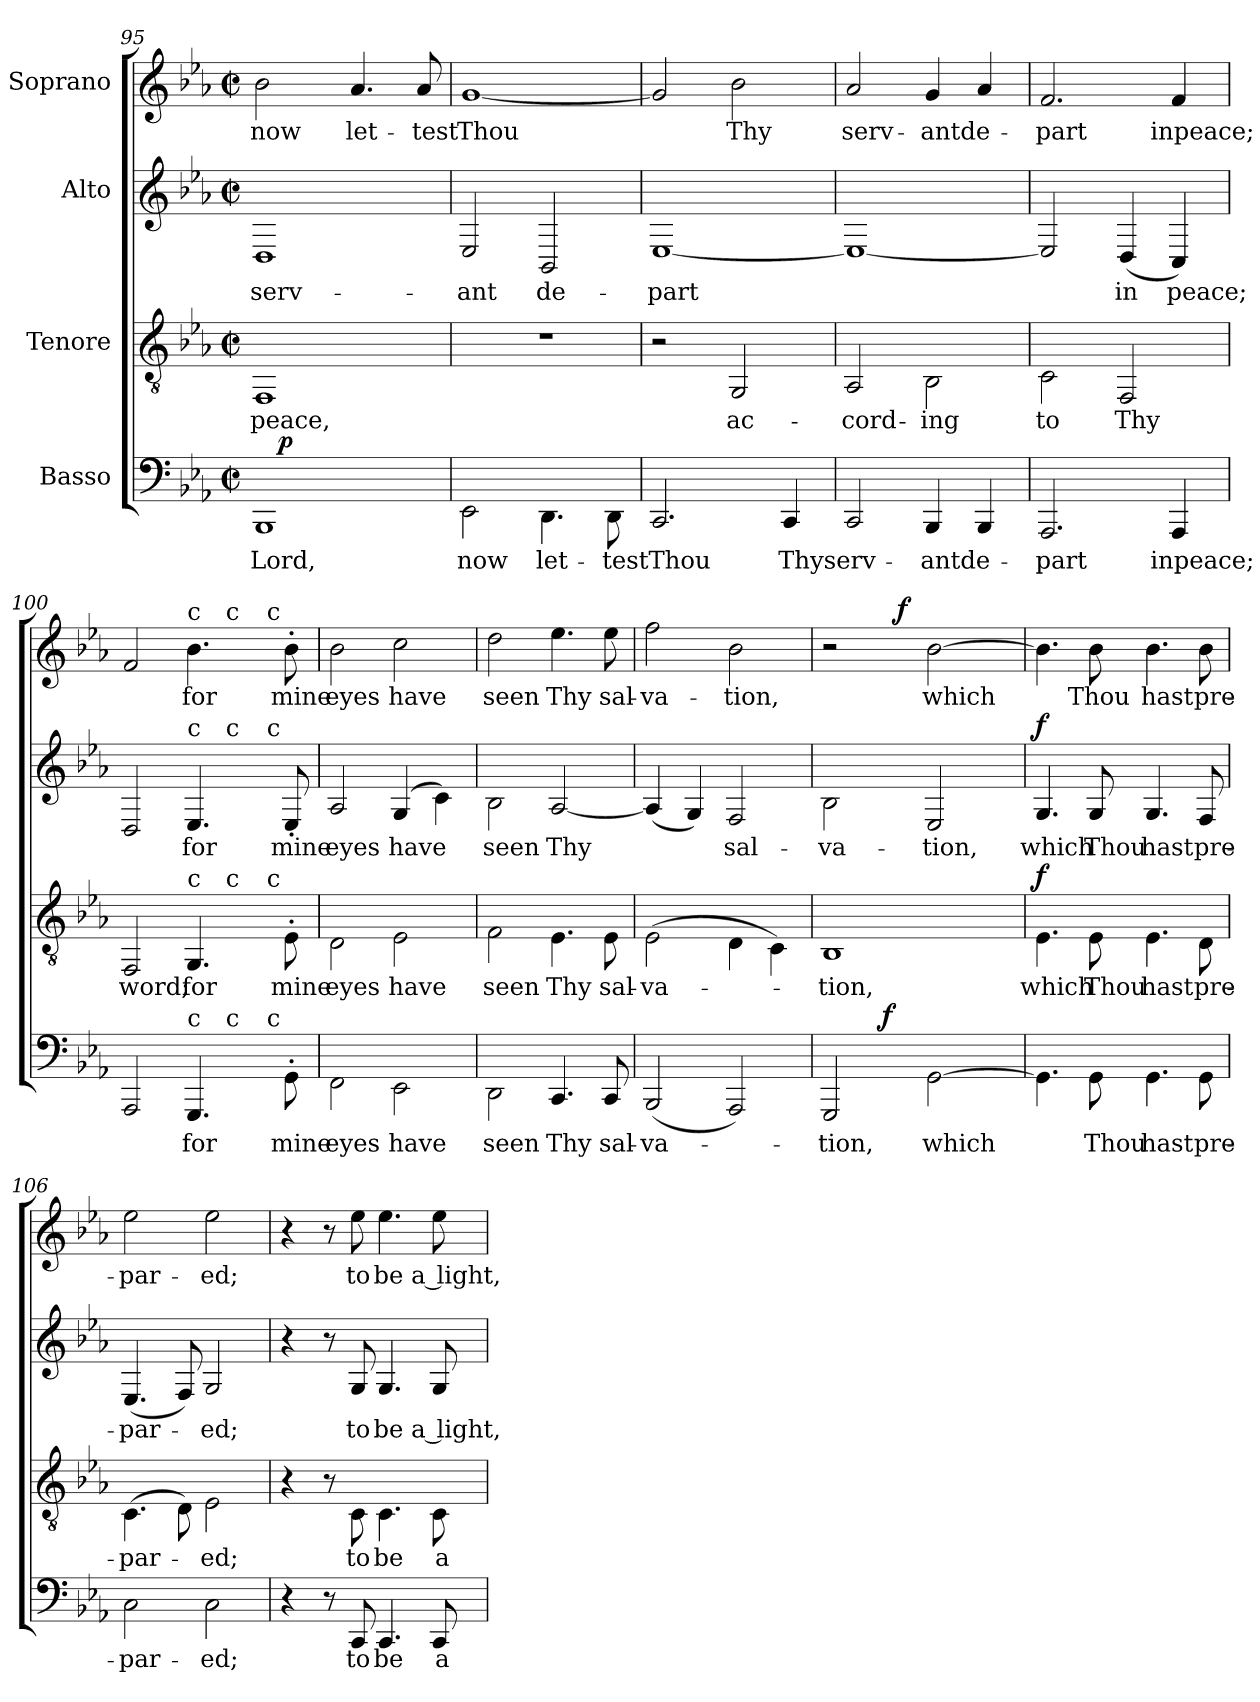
**kern	**text	**dynam	**kern	**text	**dynam	**kern	**text	**dynam	**kern	**text	**dynam
*part4	*part4	*part4	*part3	*part3	*part3	*part2	*part2	*part2	*part1	*part1	*part1
*staff4	*staff4	*staff4	*staff3	*staff3	*staff3	*staff2	*staff2	*staff2	*staff1	*staff1	*staff1
*I"Basso	*	*	*I"Tenore	*	*	*I"Alto	*	*	*I"Soprano	*	*
*clefF4	*	*	*clefGv2	*	*	*clefG2	*	*	*clefG2	*	*
*k[b-e-a-]	*	*	*k[b-e-a-]	*	*	*k[b-e-a-]	*	*	*k[b-e-a-]	*	*
*E-:	*	*	*E-:	*	*	*E-:	*	*	*E-:	*	*
*M2/2	*	*	*M2/2	*	*	*M2/2	*	*	*M2/2	*	*
*met(c|)	*	*	*met(c|)	*	*	*met(c|)	*	*	*met(c|)	*	*
=95	=95	=95	=95	=95	=95	=95	=95	=95	=95	=95	=95
!	!LO:LY:b:cj	!	!	!LO:LY:b:cj	!	!	!LO:LY:b:cj	!	!	!LO:LY:b:cj	!
*^	*	*	*	*	*	*	*	*	*	*	*
1BBB-	16ryy	Lord,	.	1FF	peace,	.	1D	serv-	.	2b-\	now	.
!	!	!	!LO:DY:a	!	!	!	!	!	!	!	!	!
.	2...ryy	.	p	.	.	.	.	.	.	.	.	.
!	!	!	!	!	!	!	!	!	!	!	!LO:LY:b:cj	!
.	.	.	.	.	.	.	.	.	.	4.a-/	let-	.
!	!	!	!	!	!	!	!	!	!	!	!LO:LY:b:cj	!
.	.	.	.	.	.	.	.	.	.	8a-/	-test	.
=96	=96	=96	=96	=96	=96	=96	=96	=96	=96	=96	=96	=96
!	!	!LO:LY:b:cj	!	!	!	!	!	!LO:LY:b:cj	!	!	!LO:LY:b	!
*v	*v	*	*	*	*	*	*	*	*	*	*	*
2EE-\	now	.	1r	.	.	2E-/	-ant	.	[<1g	Thou	.
!	!LO:LY:b:cj	!	!	!	!	!	!LO:LY:b:cj	!	!	!	!
4.DD\	let-	.	.	.	.	2BB-/	de-	.	.	.	.
!	!LO:LY:b	!	!	!	!	!	!	!	!	!	!
8DD\	-testThou	.	.	.	.	.	.	.	.	.	.
=97	=97	=97	=97	=97	=97	=97	=97	=97	=97	=97	=97
!	!	!	!	!	!	!	!LO:LY:b	!	!	!	!
2.CC/	.	.	2r	.	.	[<1E-	-part	.	2g/]	.	.
!	!	!	!	!LO:LY:b:cj	!	!	!	!	!	!LO:LY:b:cj	!
.	.	.	2GG/	ac-	.	.	.	.	2b-\	Thy	.
!	!LO:LY:b	!	!	!	!	!	!	!	!	!	!
4CC/	Thyserv-	.	.	.	.	.	.	.	.	.	.
=98	=98	=98	=98	=98	=98	=98	=98	=98	=98	=98	=98
!	!	!	!	!LO:LY:b:cj	!	!	!	!	!	!LO:LY:b:cj	!
2CC/	.	.	2AA-/	-cord-	.	1E-_<	.	.	2a-/	serv-	.
!	!LO:LY:b:cj	!	!	!LO:LY:b:cj	!	!	!	!	!	!LO:LY:b:cj	!
4BBB-/	-antde-	.	2BB-\	-ing	.	.	.	.	4g/	-antde-	.
4BBB-/	.	.	.	.	.	.	.	.	4a-/	.	.
=99	=99	=99	=99	=99	=99	=99	=99	=99	=99	=99	=99
!	!LO:LY:b:cj	!	!	!LO:LY:b:cj	!	!	!	!	!	!LO:LY:b:cj	!
2.AAA-/	-part	.	2C\	to	.	2E-/]	.	.	2.f/	-part	.
!	!	!	!	!LO:LY:b:cj	!	!	!LO:LY:b:cj	!	!	!	!
.	.	.	2FF/	Thy	.	(<4D/	in	.	.	.	.
!	!LO:LY:b	!	!	!	!	!	!LO:LY:b	!	!	!LO:LY:b	!
4AAA-/	inpeace;	.	.	.	.	4C/)	peace;	.	4f/	inpeace;	.
=100	=100	=100	=100	=100	=100	=100	=100	=100	=100	=100	=100
!	!	!	!	!LO:LY:b:cj	!	!	!	!	!	!	!
*^	*	*	*^	*	*	*^	*	*	*^	*	*
*	*^	*	*	*	*^	*	*	*	*^	*	*	*	*^	*	*
2AAA-/	2ryy	2ryy	.	.	2FF/	2ryy	2ryy	word;	.	2D/	2ryy	2ryy	.	.	2f/	2ryy	2ryy	.	.
!	!	!	!	!	!	!	!	!	!	!	!	!	!	!	!LO:TX:a:t=c	!	!	!	!
!	!	!	!	!	!	!	!	!	!	!LO:TX:a:t=c	!	!	!	!	!	!	!	!	!
!	!	!	!	!	!LO:TX:a:t=c	!	!	!	!	!	!	!	!	!	!	!	!	!	!
!LO:TX:a:t=c	!	!	!	!	!	!	!	!	!	!	!	!	!	!	!	!	!	!	!
!	!	!	!LO:LY:b:cj	!	!	!	!	!LO:LY:b:cj	!	!	!	!	!LO:LY:b:cj	!	!	!	!	!LO:LY:b:cj	!
4.GGG/	8ryy	4ryy	for	.	4.GG/	8ryy	4ryy	for	.	4.E-/	8ryy	4ryy	for	.	4.b-\	8ryy	4ryy	for	.
.	32ryy	.	.	.	.	32ryy	.	.	.	.	32ryy	.	.	.	.	32ryy	.	.	.
!	!	!	!	!	!	!	!	!	!	!	!	!	!	!	!	!LO:TX:a:t=c	!	!	!
!	!	!	!	!	!	!	!	!	!	!	!LO:TX:a:t=c	!	!	!	!	!	!	!	!
!	!	!	!	!	!	!LO:TX:a:t=c	!	!	!	!	!	!	!	!	!	!	!	!	!
!	!LO:TX:a:t=c	!	!	!	!	!	!	!	!	!	!	!	!	!	!	!	!	!	!
.	4ryy	.	.	.	.	4ryy	.	.	.	.	4ryy	.	.	.	.	4ryy	.	.	.
.	.	16ryy	.	.	.	.	16ryy	.	.	.	.	16ryy	.	.	.	.	16ryy	.	.
!	!	!	!	!	!	!	!	!	!	!	!	!	!	!	!	!	!LO:TX:a:t=c	!	!
!	!	!	!	!	!	!	!	!	!	!	!	!LO:TX:a:t=c	!	!	!	!	!	!	!
!	!	!	!	!	!	!	!LO:TX:a:t=c	!	!	!	!	!	!	!	!	!	!	!	!
!	!	!LO:TX:a:t=c	!	!	!	!	!	!	!	!	!	!	!	!	!	!	!	!	!
.	.	8.ryy	.	.	.	.	8.ryy	.	.	.	.	8.ryy	.	.	.	.	8.ryy	.	.
!	!	!	!LO:LY:b:cj	!	!	!	!	!LO:LY:b:cj	!	!	!	!	!LO:LY:b:cj	!	!	!	!	!LO:LY:b:cj	!
8GG'>\	.	.	mine	.	8E-'>\	.	.	mine	.	8E-'>/	.	.	mine	.	8b-'>\	.	.	mine	.
.	16.ryy	.	.	.	.	16.ryy	.	.	.	.	16.ryy	.	.	.	.	16.ryy	.	.	.
=101	=101	=101	=101	=101	=101	=101	=101	=101	=101	=101	=101	=101	=101	=101	=101	=101	=101	=101	=101
!	!	!	!LO:LY:b:cj	!	!	!	!	!LO:LY:b:cj	!	!	!	!	!LO:LY:b:cj	!	!	!	!	!LO:LY:b:cj	!
*v	*v	*v	*	*	*	*	*	*	*	*v	*v	*v	*	*	*v	*v	*v	*	*
*	*	*	*v	*v	*v	*	*	*	*	*	*	*	*
2FF\	eyes	.	2D\	eyes	.	2A-/	eyes	.	2b-\	eyes	.
!	!LO:LY:b:cj	!	!	!LO:LY:b:cj	!	!	!LO:LY:b	!	!	!LO:LY:b:cj	!
2EE-\	have	.	2E-\	have	.	(>4G/	have	.	2cc\	have	.
.	.	.	.	.	.	4c\)	.	.	.	.	.
!!LO:PB:g=z
=102	=102	=102	=102	=102	=102	=102	=102	=102	=102	=102	=102
!	!LO:LY:b:cj	!	!	!LO:LY:b:cj	!	!	!LO:LY:b:cj	!	!	!LO:LY:b:cj	!
2DD\	seen	.	2F\	seen	.	2B-\	seen	.	2dd\	seen	.
!	!LO:LY:b:cj	!	!	!LO:LY:b:cj	!	!	!LO:LY:b	!	!	!LO:LY:b:cj	!
4.CC/	Thy	.	4.E-\	Thy	.	[<2A-/	Thy	.	4.ee-\	Thy	.
!	!LO:LY:b:cj	!	!	!LO:LY:b:cj	!	!	!	!	!	!LO:LY:b:cj	!
8CC/	sal-	.	8E-\	sal-	.	.	.	.	8ee-\	sal-	.
=103	=103	=103	=103	=103	=103	=103	=103	=103	=103	=103	=103
!	!LO:LY:b:cj	!	!	!LO:LY:b:cj	!	!	!	!	!	!LO:LY:b:cj	!
(<2BBB-/	-va-	.	(>2E-\	-va-	.	(<4A-/]	.	.	2ff\	-va-	.
.	.	.	.	.	.	4G/)	.	.	.	.	.
!	!	!	!	!	!	!	!LO:LY:b:cj	!	!	!LO:LY:b:cj	!
2AAA-/)	.	.	4D\	.	.	2F/	sal-	.	2b-\	-tion,	.
.	.	.	4C\)	.	.	.	.	.	.	.	.
=104	=104	=104	=104	=104	=104	=104	=104	=104	=104	=104	=104
!	!LO:LY:b:cj	!	!	!LO:LY:b:cj	!	!	!LO:LY:b:cj	!	!	!	!
*^	*	*	*	*	*	*	*	*	*^	*	*
2GGG/	4ryy	-tion,	.	1BB-	-tion,	.	2B-\	-va-	.	2r	4ryy	.	.
.	16ryy	.	.	.	.	.	.	.	.	.	16..ryy	.	.
!	!	!	!LO:DY:a	!	!	!	!	!	!	!	!	!	!
.	2ryy	.	f	.	.	.	.	.	.	.	.	.	.
!	!	!	!	!	!	!	!	!	!	!	!	!	!LO:DY:a
.	.	.	.	.	.	.	.	.	.	.	2ryy	.	f
!	!	!LO:LY:b	!	!	!	!	!	!LO:LY:b:cj	!	!	!	!LO:LY:b	!
[>2GG\	.	which	.	.	.	.	2E-/	-tion,	.	[>2b-\	.	which	.
.	8.ryy	.	.	.	.	.	.	.	.	.	.	.	.
.	.	.	.	.	.	.	.	.	.	.	8ryy	.	.
.	.	.	.	.	.	.	.	.	.	.	64ryy	.	.
=105	=105	=105	=105	=105	=105	=105	=105	=105	=105	=105	=105	=105	=105
!	!	!	!	!	!LO:LY:b:cj	!LO:DY:a	!	!LO:LY:b:cj	!LO:DY:a	!	!	!	!
*v	*v	*	*	*	*	*	*	*	*	*v	*v	*	*
4.GG\]	.	.	4.E-\	which	f	4.G/	which	f	4.b-\]	.	.
!	!LO:LY:b:cj	!	!	!LO:LY:b:cj	!	!	!LO:LY:b:cj	!	!	!LO:LY:b:cj	!
8GG\	Thou	.	8E-\	Thou	.	8G/	Thou	.	8b-\	Thou	.
!	!LO:LY:b:cj	!	!	!LO:LY:b:cj	!	!	!LO:LY:b:cj	!	!	!LO:LY:b:cj	!
4.GG\	hast	.	4.E-\	hast	.	4.G/	hast	.	4.b-\	hast	.
!	!LO:LY:b:cj	!	!	!LO:LY:b:cj	!	!	!LO:LY:b:cj	!	!	!LO:LY:b:cj	!
8GG\	pre-	.	8D\	pre-	.	8F/	pre-	.	8b-\	pre-	.
=106	=106	=106	=106	=106	=106	=106	=106	=106	=106	=106	=106
!	!LO:LY:b:cj	!	!	!LO:LY:b	!	!	!LO:LY:b	!	!	!LO:LY:b:cj	!
2C\	-par-	.	(>4.C\	-par-	.	(<4.E-/	-par-	.	2ee-\	-par-	.
.	.	.	8D\)	.	.	8F/)	.	.	.	.	.
!	!LO:LY:b:cj	!	!	!LO:LY:b:cj	!	!	!LO:LY:b:cj	!	!	!LO:LY:b:cj	!
2C\	-ed;	.	2E-\	-ed;	.	2G/	-ed;	.	2ee-\	-ed;	.
=107	=107	=107	=107	=107	=107	=107	=107	=107	=107	=107	=107
4r	.	.	4r	.	.	4r	.	.	4r	.	.
8r	.	.	8r	.	.	8r	.	.	8r	.	.
!	!LO:LY:b:cj	!	!	!LO:LY:b:cj	!	!	!LO:LY:b:cj	!	!	!LO:LY:b:cj	!
8CC/	to	.	8C\	to	.	8G/	to	.	8ee-\	to	.
!	!LO:LY:b:cj	!	!	!LO:LY:b:cj	!	!	!LO:LY:b:cj	!	!	!LO:LY:b:cj	!
4.CC/	be	.	4.C\	be	.	4.G/	be	.	4.ee-\	be	.
!	!LO:LY:b:cj	!	!	!LO:LY:b:cj	!	!	!LO:LY:b:cj	!	!	!LO:LY:b:cj	!
8CC/	a	.	8C\	a	.	8G/	a light,	.	8ee-\	a light,	.
=	=	=	=	=	=	=	=	=	=	=	=
*-	*-	*-	*-	*-	*-	*-	*-	*-	*-	*-	*-
